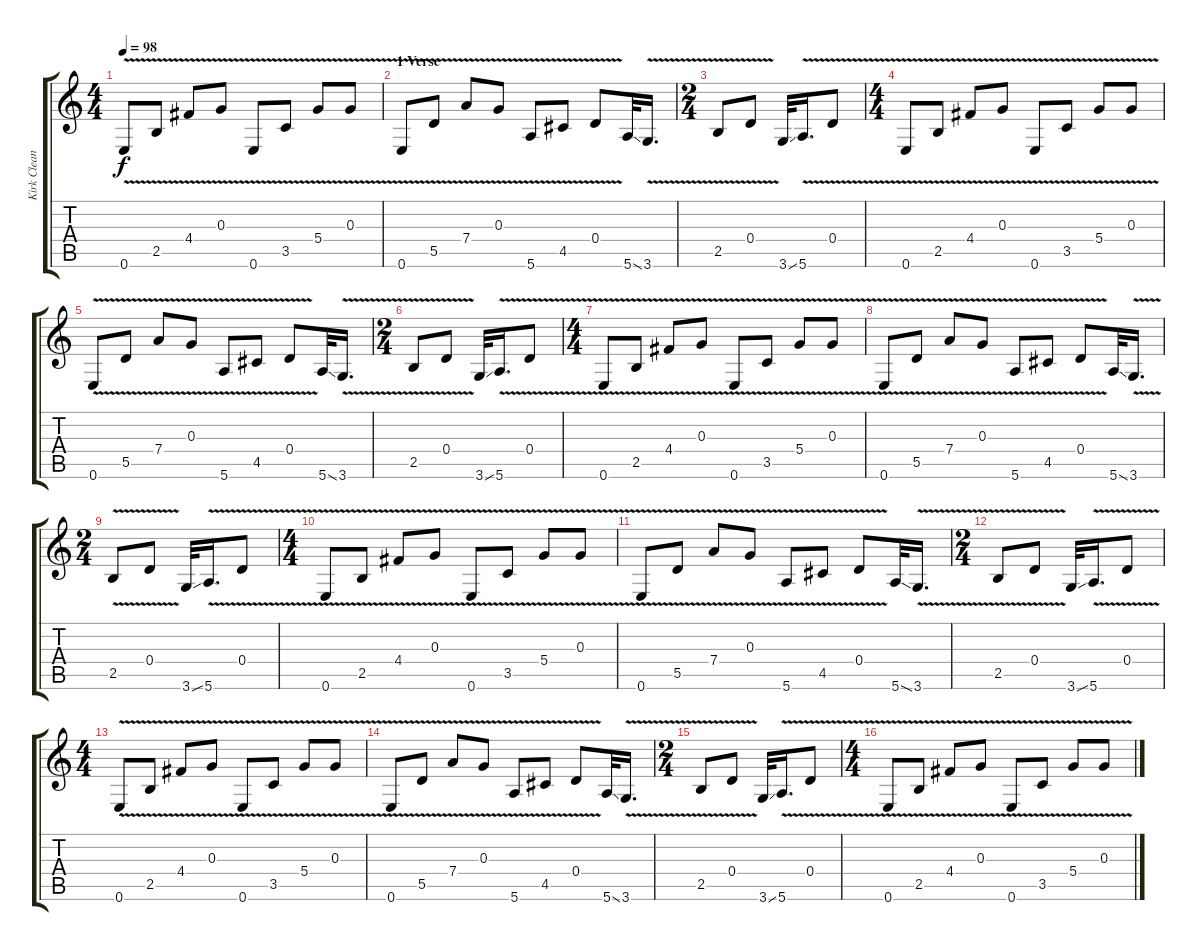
\track ("Kirk Clean" "Kirk Clean") {instrument electricguitarclean}
\staff {score tabs}
\tuning (E4 B3 G3 D3 A2 E2) {hide}
\ts (4 4)
\tempo 98
\clef g2
\ks c
0.6{v}.8{dy f} 2.5{v}.8 4.4{v}.8 0.3{v}.8 0.6{v}.8 3.5{v}.8 5.4{v}.8 0.3{v}.8 |
\section ("" "1 Verse")
0.6{v}.8 5.5{v}.8 7.4{v}.8 0.3{v}.8 5.6{v}.8 4.5{v}.8 0.4{v}.8 5.6{ss}.32 3.6{v}.16{d} |
\ts (2 4)
2.5{v}.8 0.4{v}.8 3.6{ss}.32 5.6{v}.16{d} 0.4{v}.8 |
\ts (4 4)
0.6{v}.8 2.5{v}.8 4.4{v}.8 0.3{v}.8 0.6{v}.8 3.5{v}.8 5.4{v}.8 0.3{v}.8 |
0.6{v}.8 5.5{v}.8 7.4{v}.8 0.3{v}.8 5.6{v}.8 4.5{v}.8 0.4{v}.8 5.6{ss}.32 3.6{v}.16{d} |
\ts (2 4)
2.5{v}.8 0.4{v}.8 3.6{ss}.32 5.6{v}.16{d} 0.4{v}.8 |
\ts (4 4)
0.6{v}.8 2.5{v}.8 4.4{v}.8 0.3{v}.8 0.6{v}.8 3.5{v}.8 5.4{v}.8 0.3{v}.8 |
0.6{v}.8 5.5{v}.8 7.4{v}.8 0.3{v}.8 5.6{v}.8 4.5{v}.8 0.4{v}.8 5.6{ss}.32 3.6{v}.16{d} |
\ts (2 4)
2.5{v}.8 0.4{v}.8 3.6{ss}.32 5.6{v}.16{d} 0.4{v}.8 |
\ts (4 4)
0.6{v}.8 2.5{v}.8 4.4{v}.8 0.3{v}.8 0.6{v}.8 3.5{v}.8 5.4{v}.8 0.3{v}.8 |
0.6{v}.8 5.5{v}.8 7.4{v}.8 0.3{v}.8 5.6{v}.8 4.5{v}.8 0.4{v}.8 5.6{ss}.32 3.6{v}.16{d} |
\ts (2 4)
2.5{v}.8 0.4{v}.8 3.6{ss}.32 5.6{v}.16{d} 0.4{v}.8 |
\ts (4 4)
0.6{v}.8 2.5{v}.8 4.4{v}.8 0.3{v}.8 0.6{v}.8 3.5{v}.8 5.4{v}.8 0.3{v}.8 |
0.6{v}.8 5.5{v}.8 7.4{v}.8 0.3{v}.8 5.6{v}.8 4.5{v}.8 0.4{v}.8 5.6{ss}.32 3.6{v}.16{d} |
\ts (2 4)
2.5{v}.8 0.4{v}.8 3.6{ss}.32 5.6{v}.16{d} 0.4{v}.8 |
\ts (4 4)
0.6{v}.8 2.5{v}.8 4.4{v}.8 0.3{v}.8 0.6{v}.8 3.5{v}.8 5.4{v}.8 0.3{v}.8
